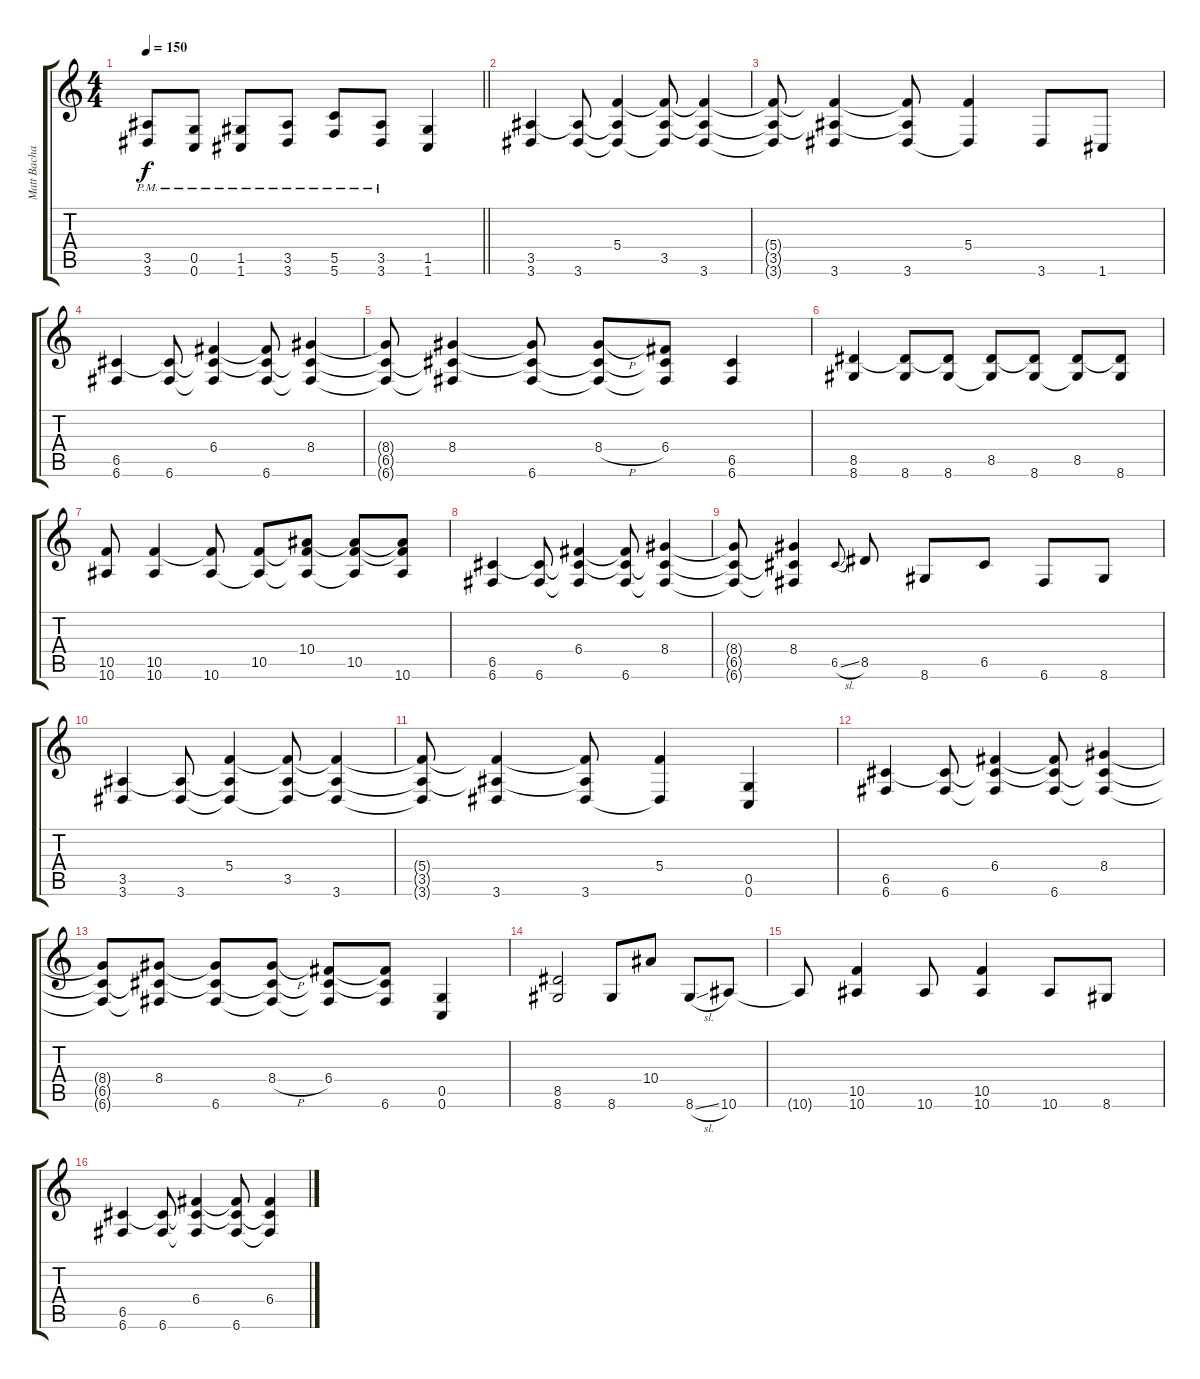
\track ("Matt Bachand" "Matt Bacha") {instrument distortionguitar}
\staff {score tabs}
\tuning (D4 A3 F3 C3 G2 C2) {hide}
\ts (4 4)
\tempo 150
\clef g2
\barLineRight lightlight
\ks c
(3.5{pm} 3.6{pm}).8{dy f} (0.5{pm} 0.6{pm}).8 (1.5{pm} 1.6{pm}).8 (3.5{pm} 3.6{pm}).8 (5.5{pm} 5.6{pm}).8 (3.5{pm} 3.6{pm}).8 (1.5 1.6).4 |
(3.5 3.6).4 (3.5{t} 3.6).8 (5.4 3.5{t} 3.6{t}).4 (5.4{t} 3.5 3.6{t}).8 (5.4{t} 3.5{t} 3.6).4 |
(5.4{t} 3.5{t} 3.6{t}).8 (5.4{t} 3.5{t} 3.6).4 (5.4{t} 3.5{t} 3.6).8 (5.4 3.6{t}).4 3.6.8 1.6.8 |
(6.5 6.6).4 (6.5{t} 6.6).8 (6.4 6.5{t} 6.6{t}).4 (6.4{t} 6.5{t} 6.6).8 (8.4 6.5{t} 6.6{t}).4 |
(8.4{t} 6.5{t} 6.6{t}).8 (8.4 6.5{t} 6.6{t}).4 (8.4{t} 6.5{t} 6.6).8 (8.4{h} 6.5{t} 6.6{t}).8 (6.4 6.5{t} 6.6{t}).8 (6.5 6.6).4 |
(8.5 8.6).4 (8.5{t} 8.6).8 (8.5{t} 8.6).8 (8.5 8.6{t}).8 (8.5{t} 8.6).8 (8.5 8.6{t}).8 (8.5{t} 8.6).8 |
(10.5 10.6).8 (10.5 10.6).4 (10.5{t} 10.6).8 (10.5 10.6{t}).8 (10.4 10.5{t} 10.6{t}).8 (10.4{t} 10.5 10.6{t}).8 (10.4{t} 10.5{t} 10.6).8 |
(6.5 6.6).4 (6.5{t} 6.6).8 (6.4 6.5{t} 6.6{t}).4 (6.4{t} 6.5{t} 6.6).8 (8.4 6.5{t} 6.6{t}).4 |
(8.4{t} 6.5{t} 6.6{t}).8 (8.4 6.5{t} 6.6{t}).4 6.5{sl}.8{gr onbeat} 8.5.8 8.6.8 6.5.8 6.6.8 8.6.8 |
(3.5 3.6).4 (3.5{t} 3.6).8 (5.4 3.5{t} 3.6{t}).4 (5.4{t} 3.5 3.6{t}).8 (5.4{t} 3.5{t} 3.6).4 |
(5.4{t} 3.5{t} 3.6{t}).8 (5.4{t} 3.5{t} 3.6).4 (5.4{t} 3.5{t} 3.6).8 (5.4 3.6{t}).4 (0.5 0.6).4 |
(6.5 6.6).4 (6.5{t} 6.6).8 (6.4 6.5{t} 6.6{t}).4 (6.4{t} 6.5{t} 6.6).8 (8.4 6.5{t} 6.6{t}).4 |
(8.4{t} 6.5{t} 6.6{t}).8 (8.4 6.5{t} 6.6{t}).8 (8.4{t} 6.5{t} 6.6).8 (8.4{h} 6.5{t} 6.6{t}).8 (6.4 6.5{t} 6.6{t}).8 (6.4{t} 6.5{t} 6.6).8 (0.5 0.6).4 |
(8.5 8.6).2 8.6.8 10.4.8 8.6{sl}.8 10.6.8 |
10.6{t}.8 (10.5 10.6).4 10.6.8 (10.5 10.6).4 10.6.8 8.6.8 |
(6.5 6.6).4 (6.5{t} 6.6).8 (6.4 6.5{t} 6.6{t}).4 (6.4{t} 6.5{t} 6.6).8 (6.4 6.5{t} 6.6{t}).4
